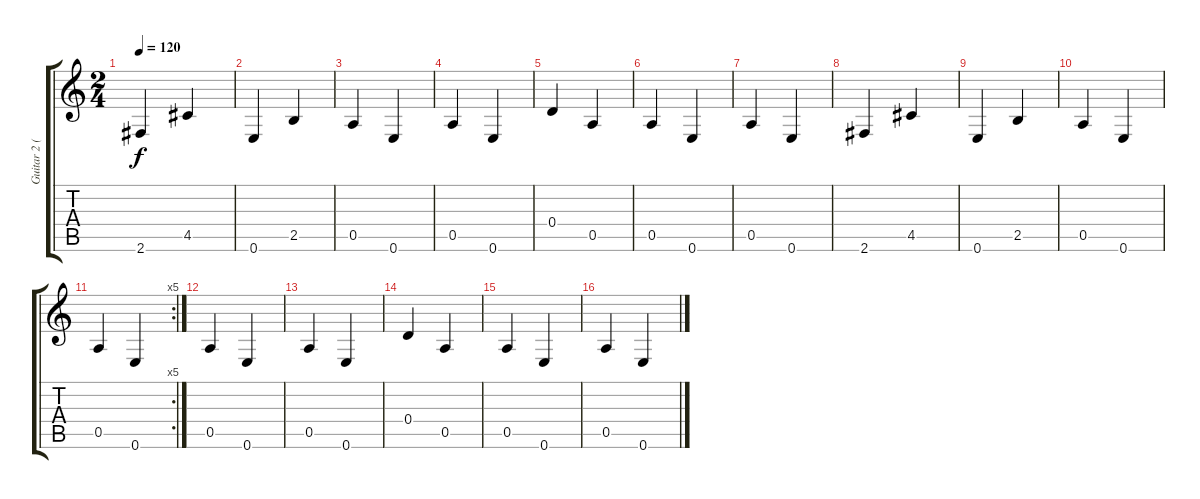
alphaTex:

\track ("Guitar 2 (Bass)" "Guitar 2 (") {instrument acousticguitarnylon}
\staff {score tabs}
\tuning (E4 B3 G3 D3 A2 E2) {hide}
\ts (2 4)
\tempo 120
\clef g2
\ks c
2.6.4{dy f} 4.5.4 |
0.6.4 2.5.4 |
0.5.4 0.6.4 |
0.5.4 0.6.4 |
0.4.4 0.5.4 |
0.5.4 0.6.4 |
0.5.4 0.6.4 |
2.6.4 4.5.4 |
0.6.4 2.5.4 |
0.5.4 0.6.4 |
\rc 5
0.5.4 0.6.4 |
0.5.4 0.6.4 |
0.5.4 0.6.4 |
0.4.4 0.5.4 |
0.5.4 0.6.4 |
0.5.4 0.6.4
